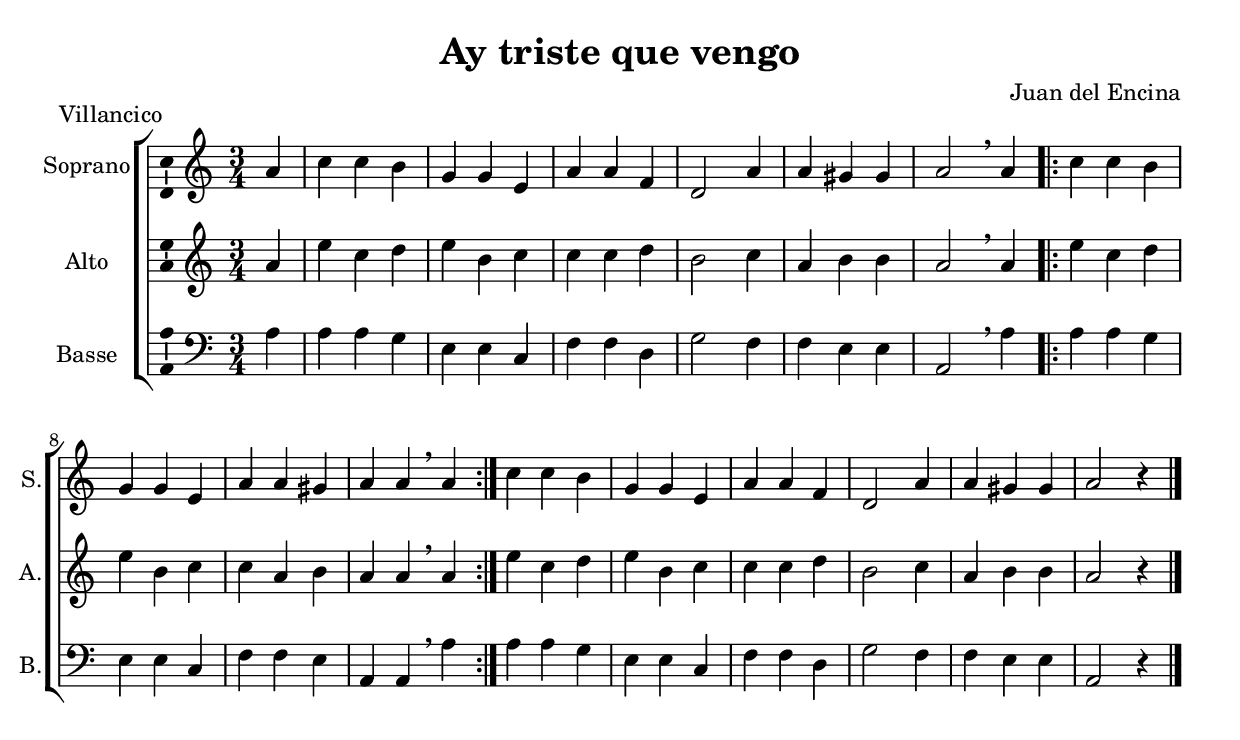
\version "2.14.2"
\language "italiano"

\paper {
  system-system-spacing #'padding = #5
}

\header {
  composer = "Juan del Encina"
  title = "Ay triste que vengo"
  piece = "Villancico"
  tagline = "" % no footer
}

global = {
  \key do \major
  \time 3/4
  \tempo 4 = 120
  \set Score.tempoHideNote = ##t % hide tempo marking
}

notesA = {
  \partial 4 la4
  do do si |
  sol sol mi |
  la la fa |
  re2 la'4 |
  la sold sold |
  la2 \breathe la4 |

  \repeat volta 2 {
    do do si |
    sol sol mi |
    la la sold |
    la la \breathe la |
  }

  do do si |
  sol sol mi |
  la la fa |
  re2 la'4 |
  la sold sold |
  la2 r4 |

  \bar "|."
}

notesB = {
  \partial 4 la4 |
  mi' do re |
  mi si do |
  do do re |
  si2 do4 |
  la si si |
  la2 \breathe la4 |

  \repeat volta 2 {
    mi' do re |
    mi si do |
    do la si |
    la la \breathe la |
  }

  mi' do re |
  mi si do |
  do do re |
  si2 do4 |
  la si si |
  la2 r4 |

  \bar "|."
}

notesD = {
  \partial 4 la4 |
  la la sol |
  mi mi do |
  fa fa re |
  sol2 fa4 |
  fa mi mi |
  la,2 \breathe la'4 |

  \repeat volta 2 {
    la la sol |
    mi mi do |
    fa fa mi |
    la, la \breathe la' |
  }

  la la sol |
  mi mi do |
  fa fa re |
  sol2 fa4 |
  fa mi mi |
  la,2 r4 |

  \bar "|."
}

lyricsA = \lyricmode {

}

lyricsB = \lyricmode {

}

lyricsD = \lyricmode {

}

\score {
  \new ChoirStaff <<
    \new Staff <<
      \set Staff.midiInstrument = #"choir aahs"
      \new Voice = "Soprano" <<
        \global
        \set Staff.instrumentName = #"Soprano"
        \set Staff.shortInstrumentName = #"S."
        \relative do'' {
          \clef treble
          \notesA
        }
        \addlyrics {
          \lyricsA
        }
      >>
    >>
    \new Staff <<
      \set Staff.midiInstrument = #"choir aahs"
      \new Voice = "Alto" <<
        \global
        \set Staff.instrumentName = #"Alto"
        \set Staff.shortInstrumentName = #"A."
        \relative la' {
          \clef treble
          \notesB
        }
        \addlyrics {
          \lyricsB
        }
      >>
    >>
    \new Staff <<
      \set Staff.midiInstrument = #"choir aahs"
      \new Voice = "Basse" <<
        \global
        \set Staff.instrumentName = #"Basse"
        \set Staff.shortInstrumentName = #"B."
        \relative do' {
          \clef bass
          \notesD
        }
        \addlyrics {
          \lyricsD
        }
      >>
    >>
  >>

  \layout {
    \context {
      \Voice
      \consists Ambitus_engraver % display ambitus
    }
  }
}

\score {
  \new ChoirStaff <<
    \new Staff <<
      \set Staff.midiInstrument = #"choir aahs"
      \new Voice = "Soprano" <<
        \global
        \set Staff.instrumentName = #"Soprano"
        \set Staff.shortInstrumentName = #"S."
        \relative do'' {
          \clef treble
          \unfoldRepeats {
            \notesA
          }
        }
      >>
    >>
    \new Staff <<
      \set Staff.midiInstrument = #"choir aahs"
      \new Voice = "Alto" <<
        \global
        \set Staff.instrumentName = #"Alto"
        \set Staff.shortInstrumentName = #"A."
        \relative la' {
          \clef treble
          \unfoldRepeats {
            \notesB
          }
        }
      >>
    >>
    \new Staff <<
      \set Staff.midiInstrument = #"choir aahs"
      \new Voice = "Basse" <<
        \global
        \set Staff.instrumentName = #"Basse"
        \set Staff.shortInstrumentName = #"B."
        \relative do' {
          \clef bass
          \unfoldRepeats {
            \notesD
          }
        }
      >>
    >>
  >>

  \midi { }
}
